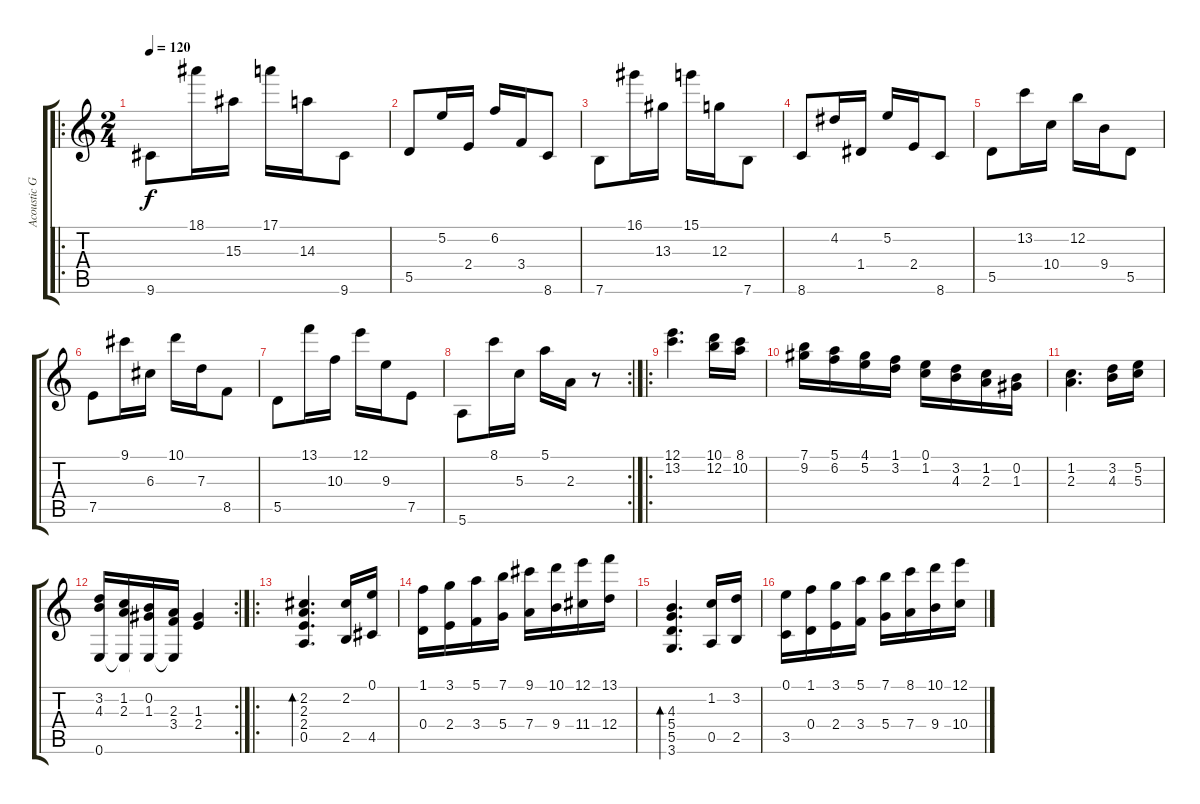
\track ("Acoustic Guitar" "Acoustic G") {instrument acousticguitarnylon}
\staff {score tabs}
\tuning (E4 B3 G3 D3 A2 E2) {hide}
\ro
\ts (2 4)
\tempo 120
\clef g2
\ks c
9.6.8{dy f} 18.1.16 15.3.16 17.1.16 14.3.16 9.6.8 |
5.5.8 5.2.16 2.4.16 6.2.16 3.4.16 8.6.8 |
7.6.8 16.1.16 13.3.16 15.1.16 12.3.16 7.6.8 |
8.6.8 4.2.16 1.4.16 5.2.16 2.4.16 8.6.8 |
5.5.8 13.2.16 10.4.16 12.2.16 9.4.16 5.5.8 |
7.5.8 9.1.16 6.3.16 10.1.16 7.3.16 8.5.8 |
5.5.8 13.1.16 10.3.16 12.1.16 9.3.16 7.5.8 |
\rc 2
5.6.8 8.1.16 5.3.16 5.1.16 2.3.16 r.8 |
\ro
(12.1 13.2).4{d} (10.1 12.2).16 (8.1 10.2).16 |
(7.1 9.2).16 (5.1 6.2).16 (4.1 5.2).16 (1.1 3.2).16 (0.1 1.2).16 (3.2 4.3).16 (1.2 2.3).16 (0.2 1.3).16 |
(1.2 2.3).4{d} (3.2 4.3).16 (5.2 5.3).16 |
\rc 2
(3.2 4.3 0.6).16 (1.2 2.3 0.6{t}).16 (0.2 1.3 0.6{t}).16 (2.3 3.4 0.6{t}).16 (1.3 2.4).4 |
\ro
(2.2 2.3 2.4 0.5).4{d bd 120} (2.2 2.5).16 (0.1 4.5).16 |
(1.1 0.4).16 (3.1 2.4).16 (5.1 3.4).16 (7.1 5.4).16 (9.1 7.4).16 (10.1 9.4).16 (12.1 11.4).16 (13.1 12.4).16 |
(4.3 5.4 5.5 3.6).4{d bd 120} (1.2 0.5).16 (3.2 2.5).16 |
(0.1 3.5).16 (1.1 0.4).16 (3.1 2.4).16 (5.1 3.4).16 (7.1 5.4).16 (8.1 7.4).16 (10.1 9.4).16 (12.1 10.4).16
